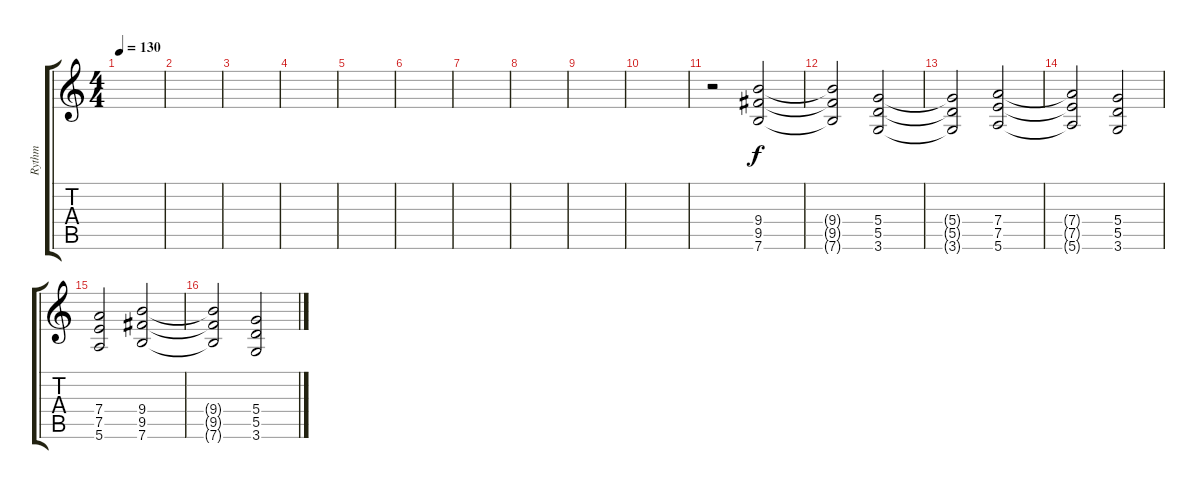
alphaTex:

\track ("Rythm" "Rythm") {instrument distortionguitar}
\staff {score tabs}
\tuning (E4 B3 G3 D3 A2 E2) {hide}
\ts (4 4)
\tempo 130
\clef g2
\ks c
|
|
|
|
|
|
|
|
|
|
r.2 (9.4 9.5 7.6).2 |
(9.4{t} 9.5{t} 7.6{t}).2 (5.4 5.5 3.6).2 |
(5.4{t} 5.5{t} 3.6{t}).2 (7.4 7.5 5.6).2 |
(7.4{t} 7.5{t} 5.6{t}).2 (5.4 5.5 3.6).2 |
(7.4 7.5 5.6).2 (9.4 9.5 7.6).2 |
(9.4{t} 9.5{t} 7.6{t}).2 (5.4 5.5 3.6).2
